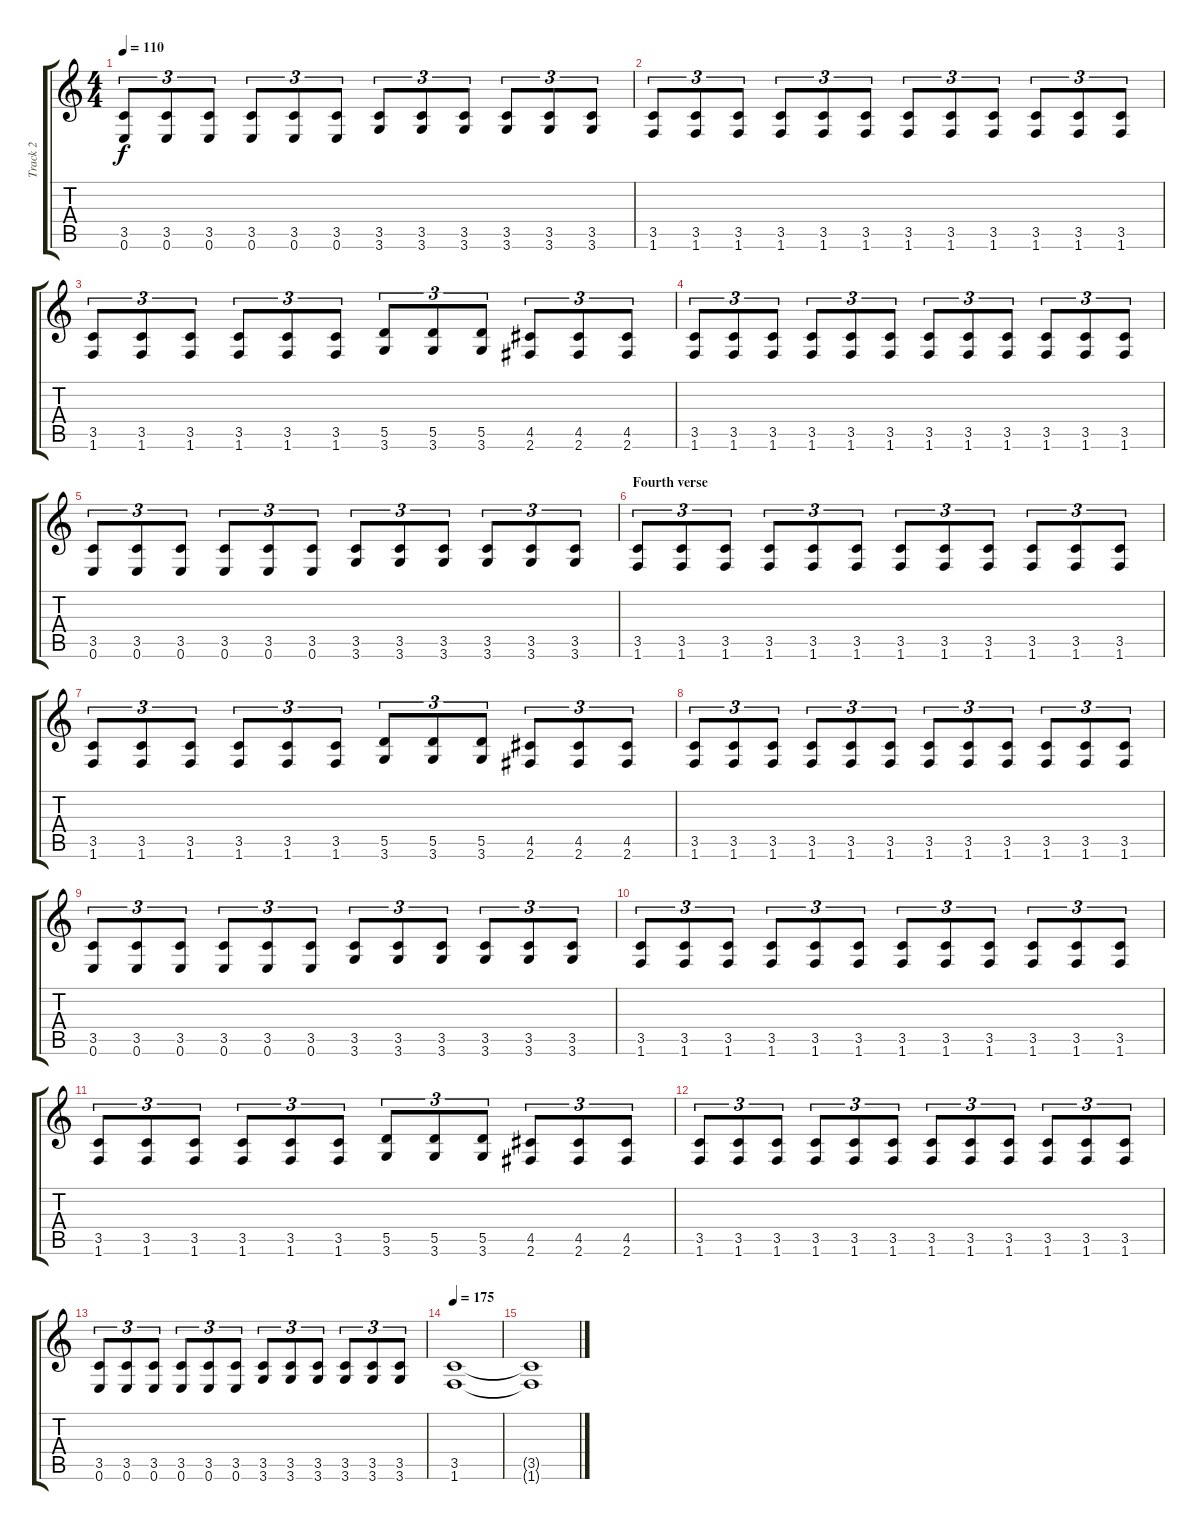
\track ("Track 2" "Track 2") {instrument distortionguitar}
\staff {score tabs}
\tuning (E4 B3 G3 D3 A2 E2) {hide}
\ts (4 4)
\tempo 110
\clef g2
\ks c
(3.5 0.6).8{tu (3 2) dy f} (3.5 0.6).8{tu (3 2)} (3.5 0.6).8{tu (3 2)} (3.5 0.6).8{tu (3 2)} (3.5 0.6).8{tu (3 2)} (3.5 0.6).8{tu (3 2)} (3.5 3.6).8{tu (3 2)} (3.5 3.6).8{tu (3 2)} (3.5 3.6).8{tu (3 2)} (3.5 3.6).8{tu (3 2)} (3.5 3.6).8{tu (3 2)} (3.5 3.6).8{tu (3 2)} |
(3.5 1.6).8{tu (3 2)} (3.5 1.6).8{tu (3 2)} (3.5 1.6).8{tu (3 2)} (3.5 1.6).8{tu (3 2)} (3.5 1.6).8{tu (3 2)} (3.5 1.6).8{tu (3 2)} (3.5 1.6).8{tu (3 2)} (3.5 1.6).8{tu (3 2)} (3.5 1.6).8{tu (3 2)} (3.5 1.6).8{tu (3 2)} (3.5 1.6).8{tu (3 2)} (3.5 1.6).8{tu (3 2)} |
(3.5 1.6).8{tu (3 2)} (3.5 1.6).8{tu (3 2)} (3.5 1.6).8{tu (3 2)} (3.5 1.6).8{tu (3 2)} (3.5 1.6).8{tu (3 2)} (3.5 1.6).8{tu (3 2)} (5.5 3.6).8{tu (3 2)} (5.5 3.6).8{tu (3 2)} (5.5 3.6).8{tu (3 2)} (4.5 2.6).8{tu (3 2)} (4.5 2.6).8{tu (3 2)} (4.5 2.6).8{tu (3 2)} |
(3.5 1.6).8{tu (3 2)} (3.5 1.6).8{tu (3 2)} (3.5 1.6).8{tu (3 2)} (3.5 1.6).8{tu (3 2)} (3.5 1.6).8{tu (3 2)} (3.5 1.6).8{tu (3 2)} (3.5 1.6).8{tu (3 2)} (3.5 1.6).8{tu (3 2)} (3.5 1.6).8{tu (3 2)} (3.5 1.6).8{tu (3 2)} (3.5 1.6).8{tu (3 2)} (3.5 1.6).8{tu (3 2)} |
(3.5 0.6).8{tu (3 2)} (3.5 0.6).8{tu (3 2)} (3.5 0.6).8{tu (3 2)} (3.5 0.6).8{tu (3 2)} (3.5 0.6).8{tu (3 2)} (3.5 0.6).8{tu (3 2)} (3.5 3.6).8{tu (3 2)} (3.5 3.6).8{tu (3 2)} (3.5 3.6).8{tu (3 2)} (3.5 3.6).8{tu (3 2)} (3.5 3.6).8{tu (3 2)} (3.5 3.6).8{tu (3 2)} |
\section ("" "Fourth verse")
(3.5 1.6).8{tu (3 2)} (3.5 1.6).8{tu (3 2)} (3.5 1.6).8{tu (3 2)} (3.5 1.6).8{tu (3 2)} (3.5 1.6).8{tu (3 2)} (3.5 1.6).8{tu (3 2)} (3.5 1.6).8{tu (3 2)} (3.5 1.6).8{tu (3 2)} (3.5 1.6).8{tu (3 2)} (3.5 1.6).8{tu (3 2)} (3.5 1.6).8{tu (3 2)} (3.5 1.6).8{tu (3 2)} |
(3.5 1.6).8{tu (3 2)} (3.5 1.6).8{tu (3 2)} (3.5 1.6).8{tu (3 2)} (3.5 1.6).8{tu (3 2)} (3.5 1.6).8{tu (3 2)} (3.5 1.6).8{tu (3 2)} (5.5 3.6).8{tu (3 2)} (5.5 3.6).8{tu (3 2)} (5.5 3.6).8{tu (3 2)} (4.5 2.6).8{tu (3 2)} (4.5 2.6).8{tu (3 2)} (4.5 2.6).8{tu (3 2)} |
(3.5 1.6).8{tu (3 2)} (3.5 1.6).8{tu (3 2)} (3.5 1.6).8{tu (3 2)} (3.5 1.6).8{tu (3 2)} (3.5 1.6).8{tu (3 2)} (3.5 1.6).8{tu (3 2)} (3.5 1.6).8{tu (3 2)} (3.5 1.6).8{tu (3 2)} (3.5 1.6).8{tu (3 2)} (3.5 1.6).8{tu (3 2)} (3.5 1.6).8{tu (3 2)} (3.5 1.6).8{tu (3 2)} |
(3.5 0.6).8{tu (3 2)} (3.5 0.6).8{tu (3 2)} (3.5 0.6).8{tu (3 2)} (3.5 0.6).8{tu (3 2)} (3.5 0.6).8{tu (3 2)} (3.5 0.6).8{tu (3 2)} (3.5 3.6).8{tu (3 2)} (3.5 3.6).8{tu (3 2)} (3.5 3.6).8{tu (3 2)} (3.5 3.6).8{tu (3 2)} (3.5 3.6).8{tu (3 2)} (3.5 3.6).8{tu (3 2)} |
(3.5 1.6).8{tu (3 2)} (3.5 1.6).8{tu (3 2)} (3.5 1.6).8{tu (3 2)} (3.5 1.6).8{tu (3 2)} (3.5 1.6).8{tu (3 2)} (3.5 1.6).8{tu (3 2)} (3.5 1.6).8{tu (3 2)} (3.5 1.6).8{tu (3 2)} (3.5 1.6).8{tu (3 2)} (3.5 1.6).8{tu (3 2)} (3.5 1.6).8{tu (3 2)} (3.5 1.6).8{tu (3 2)} |
(3.5 1.6).8{tu (3 2)} (3.5 1.6).8{tu (3 2)} (3.5 1.6).8{tu (3 2)} (3.5 1.6).8{tu (3 2)} (3.5 1.6).8{tu (3 2)} (3.5 1.6).8{tu (3 2)} (5.5 3.6).8{tu (3 2)} (5.5 3.6).8{tu (3 2)} (5.5 3.6).8{tu (3 2)} (4.5 2.6).8{tu (3 2)} (4.5 2.6).8{tu (3 2)} (4.5 2.6).8{tu (3 2)} |
(3.5 1.6).8{tu (3 2)} (3.5 1.6).8{tu (3 2)} (3.5 1.6).8{tu (3 2)} (3.5 1.6).8{tu (3 2)} (3.5 1.6).8{tu (3 2)} (3.5 1.6).8{tu (3 2)} (3.5 1.6).8{tu (3 2)} (3.5 1.6).8{tu (3 2)} (3.5 1.6).8{tu (3 2)} (3.5 1.6).8{tu (3 2)} (3.5 1.6).8{tu (3 2)} (3.5 1.6).8{tu (3 2)} |
(3.5 0.6).8{tu (3 2)} (3.5 0.6).8{tu (3 2)} (3.5 0.6).8{tu (3 2)} (3.5 0.6).8{tu (3 2)} (3.5 0.6).8{tu (3 2)} (3.5 0.6).8{tu (3 2)} (3.5 3.6).8{tu (3 2)} (3.5 3.6).8{tu (3 2)} (3.5 3.6).8{tu (3 2)} (3.5 3.6).8{tu (3 2)} (3.5 3.6).8{tu (3 2)} (3.5 3.6).8{tu (3 2)} |
\tempo 175
(3.5 1.6).1 |
(3.5{t} 1.6{t}).1
